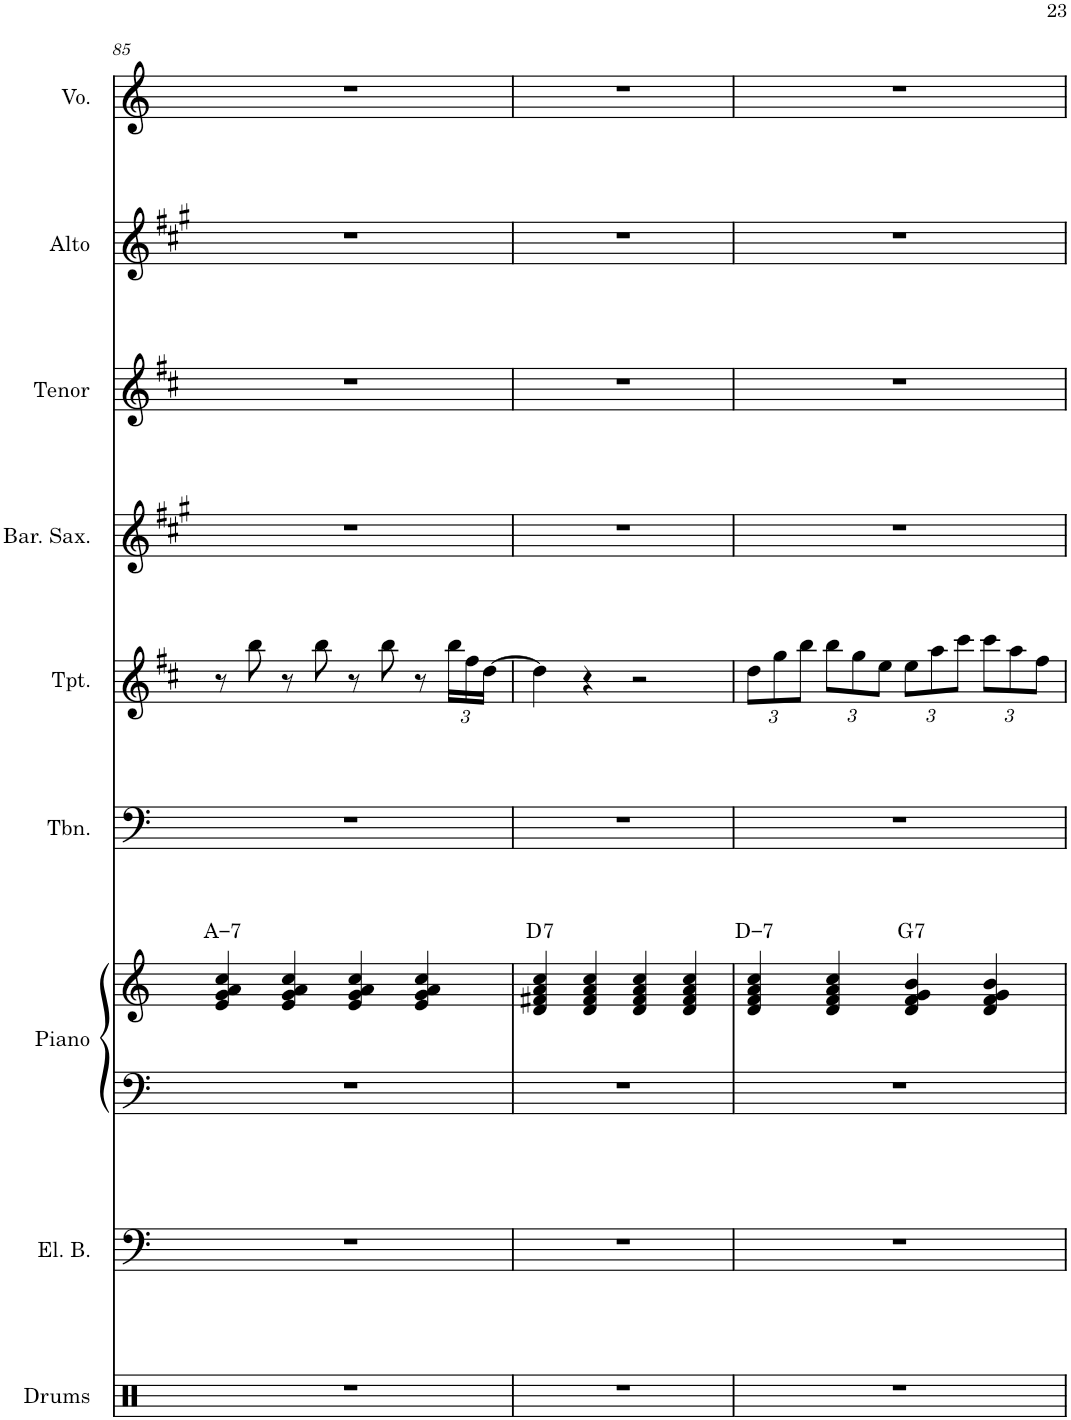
**kern	**kern	**kern	**kern	**harte	**kern	**kern	**kern	**kern	**kern	**kern
*part9	*part8	*part7	*part7	*part7	*part6	*part5	*part4	*part3	*part2	*part1
*staff10	*staff9	*staff8	*staff7	*	*staff6	*staff5	*staff4	*staff3	*staff2	*staff1
*I"Drums	*I"Electric Bass	*I"Piano	*	*	*I"Trombone	*I"Trumpet	*I"Baritone Saxophone	*I"Tenor Sax	*I"Alto Sax	*I"Voice
*I'Drums	*I'El. B.	*I'Piano	*	*	*I'Tbn.	*I'Tpt.	*I'Bar. Sax.	*I'Tenor	*I'Alto	*I'Vo.
!!LO:PB:g=z
*clefX	*clefF4	*clefF4	*clefG2	*	*clefF4	*clefG2	*clefG2	*clefG2	*clefG2	*clefG2
*	*Trd7c12	*	*	*	*	*Trd1c2	*Trd12c21	*Trd8c14	*Trd5c9	*
*k[]	*k[]	*k[]	*k[]	*	*k[]	*k[f#c#]	*k[f#c#g#]	*k[f#c#]	*k[f#c#g#]	*k[]
*M4/4	*M4/4	*M4/4	*M4/4	*	*M4/4	*M4/4	*M4/4	*M4/4	*M4/4	*M4/4
=85	=85	=85	=85	=85	=85	=85	=85	=85	=85	=85
!	!	!	!	!LO:H:kt=7	!	!	!	!	!	!
1r	1r	1r	4e/ 4g/ 4a/ 4cc/	A:min7	1r	8r	1r	1r	1r	1r
.	.	.	.	.	.	8bb\	.	.	.	.
.	.	.	4e/ 4g/ 4a/ 4cc/	.	.	8r	.	.	.	.
.	.	.	.	.	.	8bb\	.	.	.	.
.	.	.	4e/ 4g/ 4a/ 4cc/	.	.	8r	.	.	.	.
.	.	.	.	.	.	8bb\	.	.	.	.
.	.	.	4e/ 4g/ 4a/ 4cc/	.	.	8r	.	.	.	.
*	*	*	*	*	*	*Xbrackettup	*	*	*	*
.	.	.	.	.	.	24bb\LL	.	.	.	.
.	.	.	.	.	.	24ff#\	.	.	.	.
.	.	.	.	.	.	[24dd\JJ	.	.	.	.
=86	=86	=86	=86	=86	=86	=86	=86	=86	=86	=86
!	!	!	!	!LO:H:kt=7	!	!	!	!	!	!
1r	1r	1r	4d/ 4f#X/ 4a/ 4cc/	D:7	1r	4dd\]	1r	1r	1r	1r
.	.	.	4d/ 4f#/ 4a/ 4cc/	.	.	4r	.	.	.	.
.	.	.	4d/ 4f#/ 4a/ 4cc/	.	.	2r	.	.	.	.
.	.	.	4d/ 4f#/ 4a/ 4cc/	.	.	.	.	.	.	.
=87	=87	=87	=87	=87	=87	=87	=87	=87	=87	=87
!	!	!	!	!LO:H:kt=7	!	!	!	!	!	!
1r	1r	1r	4d/ 4f/ 4a/ 4cc/	D:min7	1r	12dd\L	1r	1r	1r	1r
.	.	.	.	.	.	12gg\	.	.	.	.
.	.	.	.	.	.	12bb\J	.	.	.	.
.	.	.	4d/ 4f/ 4a/ 4cc/	.	.	12bb\L	.	.	.	.
.	.	.	.	.	.	12gg\	.	.	.	.
.	.	.	.	.	.	12ee\J	.	.	.	.
!	!	!	!	!LO:H:kt=7	!	!	!	!	!	!
.	.	.	4d/ 4f/ 4g/ 4b/	G:7	.	12ee\L	.	.	.	.
.	.	.	.	.	.	12aa\	.	.	.	.
.	.	.	.	.	.	12ccc#\J	.	.	.	.
.	.	.	4d/ 4f/ 4g/ 4b/	.	.	12ccc#\L	.	.	.	.
.	.	.	.	.	.	12aa\	.	.	.	.
.	.	.	.	.	.	12ff#\J	.	.	.	.
=	=	=	=	=	=	=	=	=	=	=
*-	*-	*-	*-	*-	*-	*-	*-	*-	*-	*-
